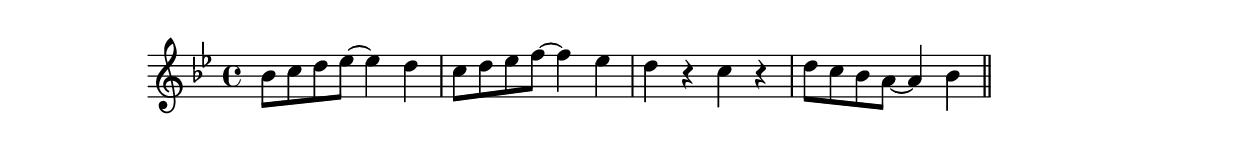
\version "2.14.0"
%{\header {
  composer = "B. Crowell"
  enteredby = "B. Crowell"
}%}
\score{{\key bes \major
\time 4/4
%{\tempo 4=100
%}\relative bes' {
  bes8 c d es~ es4 d | c8 d es f~ f4 es | d4 r c r | d8 c bes a~ a4 bes 
  \bar "||"
}

}}